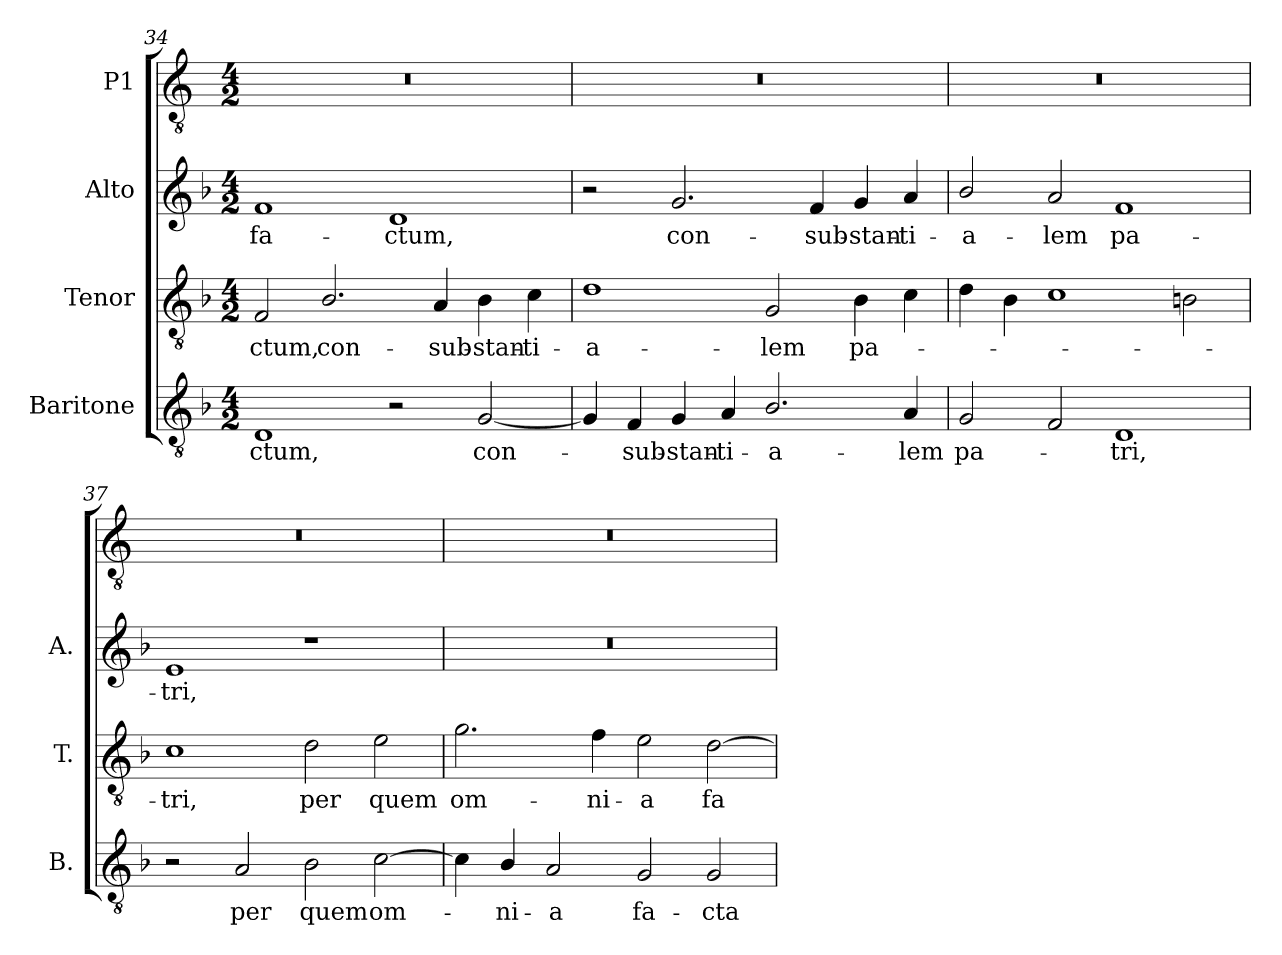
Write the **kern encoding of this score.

**kern	**text	**kern	**text	**kern	**text	**kern
*part4	*part4	*part3	*part3	*part2	*part2	*part1
*staff4	*staff4	*staff3	*staff3	*staff2	*staff2	*staff1
*I"Baritone	*	*I"Tenor	*	*I"Alto	*	*I"P1
*I'B.	*	*I'T.	*	*I'A.	*	*
*clefGv2	*	*clefGv2	*	*clefG2	*	*clefGv2
*ITrd7c12	*	*ITrd7c12	*	*	*	*ITrd7c12
*k[b-]	*	*k[b-]	*	*k[b-]	*	*k[]
*F:	*	*F:	*	*F:	*	*C:
*M4/2	*	*M4/2	*	*M4/2	*	*M4/2
=34	=34	=34	=34	=34	=34	=34
!	!LO:LY:b:color=#000000	!	!	!	!	!
!	!	!	!LO:LY:b:color=#000000	!	!	!
!	!	!	!	!	!LO:LY:b:color=#000000	!LO:N:vis=1
1DDi	-ctum,	2FFi/	-ctum,	1fi	fa-	0r
!	!	!	!LO:LY:b:color=#000000	!	!	!
.	.	2.BB-i/	con-	.	.	.
!	!	!	!	!	!LO:LY:b:color=#000000	!
2r	.	.	.	1di	-ctum,	.
!	!	!	!LO:LY:b:color=#000000	!	!	!
.	.	4AAi/	-sub-	.	.	.
!	!LO:LY:b:color=#000000	!	!	!	!	!
!	!	!	!LO:LY:b:color=#000000	!	!	!
[2GGi/	con-	4BB-i\	-stan-	.	.	.
!	!	!	!LO:LY:b:color=#000000	!	!	!
.	.	4Ci\	-ti-	.	.	.
=35	=35	=35	=35	=35	=35	=35
!	!	!	!LO:LY:b:color=#000000	!	!	!LO:N:vis=1
4GGi/]	.	1Di	-a-	2r	.	0r
!	!LO:LY:b:color=#000000	!	!	!	!	!
4FFi/	-sub-	.	.	.	.	.
!	!LO:LY:b:color=#000000	!	!	!	!	!
!	!	!	!	!	!LO:LY:b:color=#000000	!
4GGi/	-stan-	.	.	2.gi/	con-	.
!	!LO:LY:b:color=#000000	!	!	!	!	!
4AAi/	-ti-	.	.	.	.	.
!	!LO:LY:b:color=#000000	!	!	!	!	!
!	!	!	!LO:LY:b:color=#000000	!	!	!
2.BB-i/	-a-	2GGi/	-lem	.	.	.
!	!	!	!	!	!LO:LY:b:color=#000000	!
.	.	.	.	4fi/	-sub-	.
!	!	!	!LO:LY:b:color=#000000	!	!	!
!	!	!	!	!	!LO:LY:b:color=#000000	!
.	.	4BB-i\	pa-	4gi/	-stan-	.
!	!LO:LY:b:color=#000000	!	!	!	!	!
!	!	!	!	!	!LO:LY:b:color=#000000	!
4AAi/	-lem	4Ci\	.	4ai/	-ti-	.
=36	=36	=36	=36	=36	=36	=36
!	!LO:LY:b:color=#000000	!	!	!	!	!
!	!	!	!	!	!LO:LY:b:color=#000000	!LO:N:vis=1
2GGi/	pa-	4Di\	.	2b-i/	-a-	0r
.	.	4BB-i\	.	.	.	.
!	!	!	!	!	!LO:LY:b:color=#000000	!
2FFi/	.	1Ci	.	2ai/	-lem	.
!	!LO:LY:b:color=#000000	!	!	!	!	!
!	!	!	!	!	!LO:LY:b:color=#000000	!
1DDi	-tri,	.	.	1fi	pa-	.
.	.	2BBni\	.	.	.	.
!!LO:LB:g=z
=37	=37	=37	=37	=37	=37	=37
!	!	!	!LO:LY:b:color=#000000	!	!	!
!	!	!	!	!	!LO:LY:b:color=#000000	!LO:N:vis=1
2r	.	1Ci	-tri,	1ei	-tri,	0r
!	!LO:LY:b:color=#000000	!	!	!	!	!
2AAi/	per	.	.	.	.	.
!	!LO:LY:b:color=#000000	!	!	!	!	!
!	!	!	!LO:LY:b:color=#000000	!	!	!
2BB-i\	quem	2Di\	per	1r	.	.
!	!LO:LY:b:color=#000000	!	!	!	!	!
!	!	!	!LO:LY:b:color=#000000	!	!	!
[2Ci\	om-	2Ei\	quem	.	.	.
=38	=38	=38	=38	=38	=38	=38
!	!	!	!LO:LY:b:color=#000000	!LO:N:vis=1	!	!LO:N:vis=1
4Ci\]	.	2.Gi\	om-	0r	.	0r
!	!LO:LY:b:color=#000000	!	!	!	!	!
4BB-i/	-ni-	.	.	.	.	.
!	!LO:LY:b:color=#000000	!	!	!	!	!
2AAi/	-a	.	.	.	.	.
!	!	!	!LO:LY:b:color=#000000	!	!	!
.	.	4Fi\	-ni-	.	.	.
!	!LO:LY:b:color=#000000	!	!	!	!	!
!	!	!	!LO:LY:b:color=#000000	!	!	!
2GGi/	fa-	2Ei\	-a	.	.	.
!	!LO:LY:b:color=#000000	!	!	!	!	!
!	!	!	!LO:LY:b:color=#000000	!	!	!
2GGi/	-cta	[2Di\	fa-	.	.	.
=	=	=	=	=	=	=
*-	*-	*-	*-	*-	*-	*-
